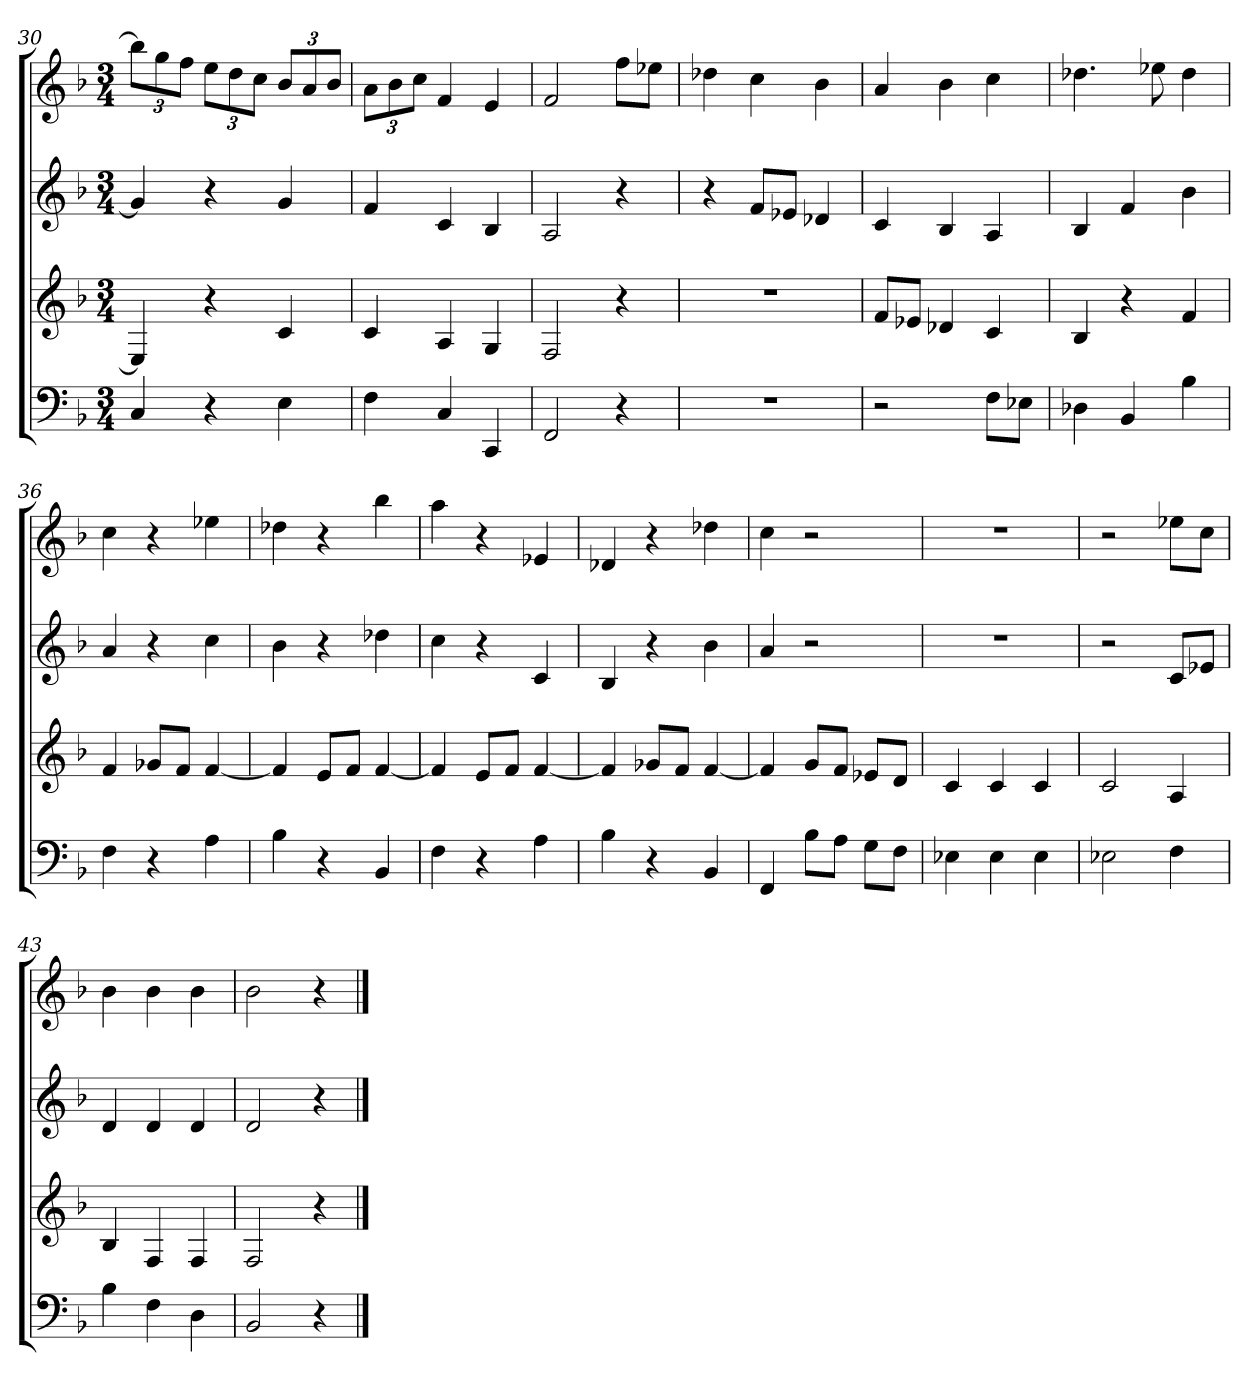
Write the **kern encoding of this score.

**kern	**kern	**kern	**kern
*part4	*part3	*part2	*part1
*staff4	*staff3	*staff2	*staff1
*k[b-]	*k[b-]	*k[b-]	*k[b-]
*F:	*F:	*F:	*F:
*M3/4	*M3/4	*M3/4	*M3/4
=30	=30	=30	=30
4C	4E]	4g]	12bb-L]
.	.	.	12gg
.	.	.	12ffJ
4r	4r	4r	12eeL
.	.	.	12dd
.	.	.	12ccJ
4E	4c	4g	12b-L
.	.	.	12a
.	.	.	12b-J
=31	=31	=31	=31
4F	4c	4f	12aL
.	.	.	12b-
.	.	.	12ccJ
4C	4A	4c	4f
4CC	4G	4B-	4e
=32	=32	=32	=32
2FF	2F	2A	2f
4r	4r	4r	8ffL
.	.	.	8ee-XJ
=33	=33	=33	=33
2.r	2.r	4r	4dd-X
.	.	8fL	4cc
.	.	8e-XJ	.
.	.	4d-X	4b-
=34	=34	=34	=34
2r	8fL	4c	4a
.	8e-XJ	.	.
.	4d-X	4B-	4b-
8FL	4c	4A	4cc
8E-XJ	.	.	.
=35	=35	=35	=35
4D-X	4B-	4B-	4.dd-X
4BB-	4r	4f	.
.	.	.	8ee-X
4B-	4f	4b-	4dd-
=36	=36	=36	=36
4F	4f	4a	4cc
4r	8g-XL	4r	4r
.	8fJ	.	.
4A	[4f	4cc	4ee-X
=37	=37	=37	=37
4B-	4f]	4b-	4dd-X
4r	8eL	4r	4r
.	8fJ	.	.
4BB-	[4f	4dd-X	4bb-
=38	=38	=38	=38
4F	4f]	4cc	4aa
4r	8eL	4r	4r
.	8fJ	.	.
4A	[4f	4c	4e-X
=39	=39	=39	=39
4B-	4f]	4B-	4d-X
4r	8g-XL	4r	4r
.	8fJ	.	.
4BB-	[4f	4b-	4dd-X
=40	=40	=40	=40
4FF	4f]	4a	4cc
8B-L	8gL	2r	2r
8AJ	8fJ	.	.
8GL	8e-XL	.	.
8FJ	8dJ	.	.
=41	=41	=41	=41
4E-X	4c	2.r	2.r
4E-	4c	.	.
4E-	4c	.	.
=42	=42	=42	=42
2E-X	2c	2r	2r
4F	4A	8cL	8ee-XL
.	.	8e-XJ	8ccJ
=43	=43	=43	=43
4B-	4B-	4d	4b-
4F	4F	4d	4b-
4D	4F	4d	4b-
=44	=44	=44	=44
2BB-	2F	2d	2b-
4r	4r	4r	4r
==	==	==	==
*-	*-	*-	*-
